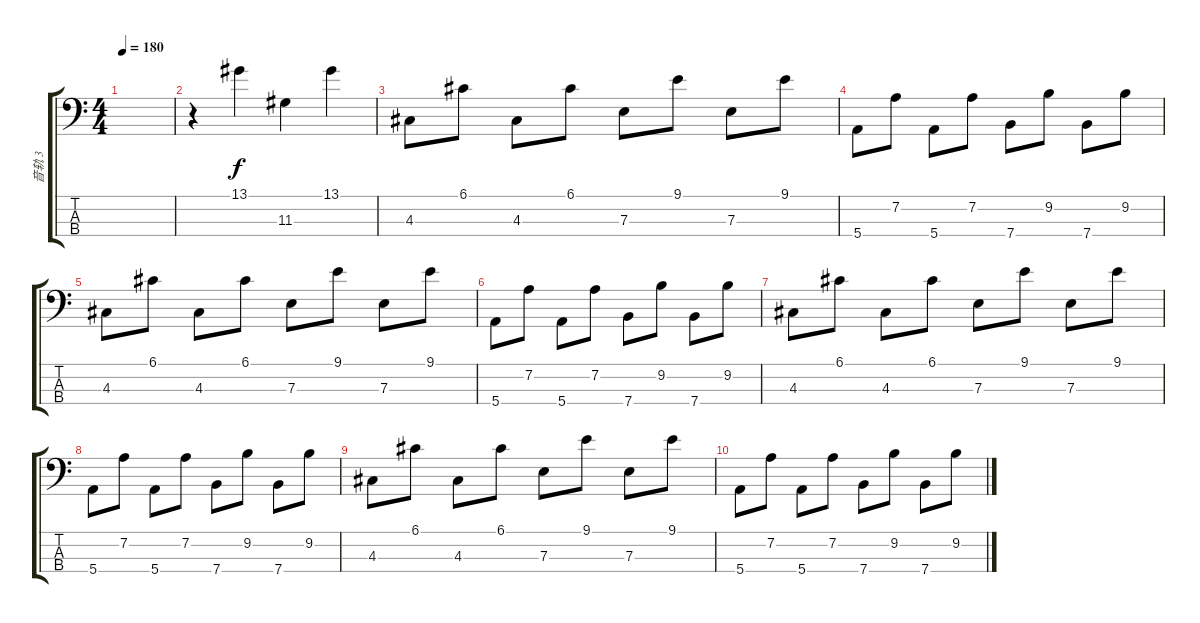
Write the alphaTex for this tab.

\track ("音轨 3" "音轨 3") {instrument electricbassfinger}
\staff {score tabs}
\tuning (G2 D2 A1 E1) {hide}
\ts (4 4)
\tempo 180
\clef f4
\ks c
|
r.4 13.1.4 11.3.4 13.1.4 |
4.3.8 6.1.8 4.3.8 6.1.8 7.3.8 9.1.8 7.3.8 9.1.8 |
5.4.8 7.2.8 5.4.8 7.2.8 7.4.8 9.2.8 7.4.8 9.2.8 |
4.3.8 6.1.8 4.3.8 6.1.8 7.3.8 9.1.8 7.3.8 9.1.8 |
5.4.8 7.2.8 5.4.8 7.2.8 7.4.8 9.2.8 7.4.8 9.2.8 |
4.3.8 6.1.8 4.3.8 6.1.8 7.3.8 9.1.8 7.3.8 9.1.8 |
5.4.8 7.2.8 5.4.8 7.2.8 7.4.8 9.2.8 7.4.8 9.2.8 |
4.3.8 6.1.8 4.3.8 6.1.8 7.3.8 9.1.8 7.3.8 9.1.8 |
5.4.8 7.2.8 5.4.8 7.2.8 7.4.8 9.2.8 7.4.8 9.2.8
